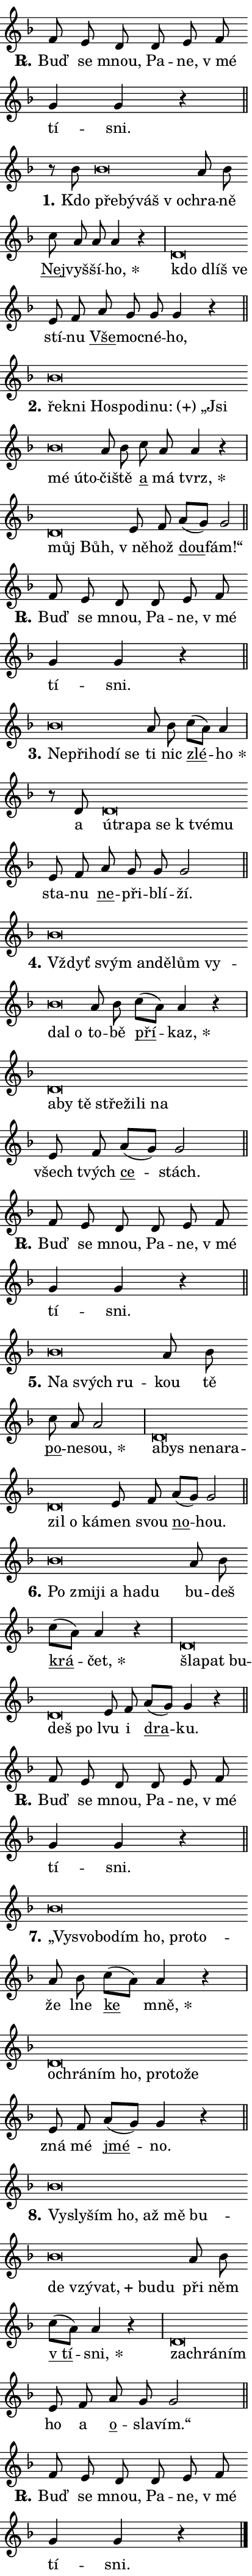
\version "2.24.0"
\header { tagline = "" }
\paper {
  indent = 0\cm
  top-margin = 0\cm
  right-margin = 0.13\cm % to fit lyric hyphens
  bottom-margin = 0\cm
  left-margin = 0\cm
  paper-width = 7\cm
  page-breaking = #ly:one-page-breaking
  system-system-spacing.basic-distance = #11
  score-system-spacing.basic-distance = #11
  ragged-last = ##f
}


%% Author: Thomas Morley
%% https://lists.gnu.org/archive/html/lilypond-user/2020-05/msg00002.html
#(define (line-position grob)
"Returns position of @var[grob} in current system:
   @code{'start}, if at first time-step
   @code{'end}, if at last time-step
   @code{'middle} otherwise
"
  (let* ((col (ly:item-get-column grob))
         (ln (ly:grob-object col 'left-neighbor))
         (rn (ly:grob-object col 'right-neighbor))
         (col-to-check-left (if (ly:grob? ln) ln col))
         (col-to-check-right (if (ly:grob? rn) rn col))
         (break-dir-left
           (and
             (ly:grob-property col-to-check-left 'non-musical #f)
             (ly:item-break-dir col-to-check-left)))
         (break-dir-right
           (and
             (ly:grob-property col-to-check-right 'non-musical #f)
             (ly:item-break-dir col-to-check-right))))
        (cond ((eqv? 1 break-dir-left) 'start)
              ((eqv? -1 break-dir-right) 'end)
              (else 'middle))))

#(define (tranparent-at-line-position vctor)
  (lambda (grob)
  "Relying on @code{line-position} select the relevant enry from @var{vctor}.
Used to determine transparency,"
    (case (line-position grob)
      ((end) (not (vector-ref vctor 0)))
      ((middle) (not (vector-ref vctor 1)))
      ((start) (not (vector-ref vctor 2))))))

noteHeadBreakVisibility =
#(define-music-function (break-visibility)(vector?)
"Makes @code{NoteHead}s transparent relying on @var{break-visibility}"
#{
  \override NoteHead.transparent =
    #(tranparent-at-line-position break-visibility)
#})

#(define delete-ledgers-for-transparent-note-heads
  (lambda (grob)
    "Reads whether a @code{NoteHead} is transparent.
If so this @code{NoteHead} is removed from @code{'note-heads} from
@var{grob}, which is supposed to be @code{LedgerLineSpanner}.
As a result ledgers are not printed for this @code{NoteHead}"
    (let* ((nhds-array (ly:grob-object grob 'note-heads))
           (nhds-list
             (if (ly:grob-array? nhds-array)
                 (ly:grob-array->list nhds-array)
                 '()))
           ;; Relies on the transparent-property being done before
           ;; Staff.LedgerLineSpanner.after-line-breaking is executed.
           ;; This is fragile ...
           (to-keep
             (remove
               (lambda (nhd)
                 (ly:grob-property nhd 'transparent #f))
               nhds-list)))
      ;; TODO find a better method to iterate over grob-arrays, similiar
      ;; to filter/remove etc for lists
      ;; For now rebuilt from scratch
      (set! (ly:grob-object grob 'note-heads)  '())
      (for-each
        (lambda (nhd)
          (ly:pointer-group-interface::add-grob grob 'note-heads nhd))
        to-keep))))

squashNotes = {
  \override NoteHead.X-extent = #'(-0.2 . 0.2)
  \override NoteHead.Y-extent = #'(-0.75 . 0)
  \override NoteHead.stencil =
    #(lambda (grob)
       (let ((pos (ly:grob-property grob 'staff-position)))
         (begin
           (if (< pos -7) (display "ERROR: Lower brevis then expected\n") (display "OK: Expected brevis position\n"))
           (if (<= pos -6) ly:text-interface::print ly:note-head::print))))
}
unSquashNotes = {
  \revert NoteHead.X-extent
  \revert NoteHead.Y-extent
  \revert NoteHead.stencil
}

hideNotes = \noteHeadBreakVisibility #begin-of-line-visible
unHideNotes = \noteHeadBreakVisibility #all-visible

% work-around for resetting accidentals
% https://lilypond.org/doc/v2.23/Documentation/notation/displaying-rhythms#unmetered-music
cadenzaMeasure = {
  \cadenzaOff
  \partial 1024 s1024
  \cadenzaOn
}

#(define-markup-command (accent layout props text) (markup?)
  "Underline accented syllable"
  (interpret-markup layout props
    #{\markup \override #'(offset . 4.3) \underline { #text }#}))

responsum = \markup \concat {
  "R" \hspace #-1.05 \path #0.1 #'((moveto 0 0.07) (lineto 0.9 0.8)) \hspace #0.05 "."
}

spaceSize = #0.6828661417322834 % exact space size for TeX Gyre Schola

\layout {
  \context {
    \Staff
    \remove "Time_signature_engraver"
    \override LedgerLineSpanner.after-line-breaking = #delete-ledgers-for-transparent-note-heads
  }
  \context {
    \Lyrics {
      \override LyricSpace.minimum-distance = \spaceSize
      \override LyricText.font-name = #"TeX Gyre Schola"
      \override LyricText.font-size = 1
      \override StanzaNumber.font-name = #"TeX Gyre Schola Bold"
      \override StanzaNumber.font-size = 1
    }
  }
  \context {
    \Score 
    \override NoteHead.text =
      #(lambda (grob) 
        (let ((pos (ly:grob-property grob 'staff-position)))
          #{\markup {
            \combine
              \halign #-0.55 \raise #(if (= pos -6) 0 0.5) \override #'(thickness . 2) \draw-line #'(3.2 . 0)
              \musicglyph "noteheads.sM1"
          }#}))
  }
}

% magnetic-lyrics.ily
%
%   written by
%     Jean Abou Samra <jean@abou-samra.fr>
%     Werner Lemberg <wl@gnu.org>
%
%   adapted by
%     Jiri Hon <jiri.hon@gmail.com>
%
% Version 2022-Apr-15

% https://www.mail-archive.com/lilypond-user@gnu.org/msg149350.html

#(define (Left_hyphen_pointer_engraver context)
   "Collect syllable-hyphen-syllable occurrences in lyrics and store
them in properties.  This engraver only looks to the left.  For
example, if the lyrics input is @code{foo -- bar}, it does the
following.

@itemize @bullet
@item
Set the @code{text} property of the @code{LyricHyphen} grob between
@q{foo} and @q{bar} to @code{foo}.

@item
Set the @code{left-hyphen} property of the @code{LyricText} grob with
text @q{foo} to the @code{LyricHyphen} grob between @q{foo} and
@q{bar}.
@end itemize

Use this auxiliary engraver in combination with the
@code{lyric-@/text::@/apply-@/magnetic-@/offset!} hook."
   (let ((hyphen #f)
         (text #f))
     (make-engraver
      (acknowledgers
       ((lyric-syllable-interface engraver grob source-engraver)
        (set! text grob)))
      (end-acknowledgers
       ((lyric-hyphen-interface engraver grob source-engraver)
        ;(when (not (grob::has-interface grob 'lyric-space-interface))
          (set! hyphen grob)));)
      ((stop-translation-timestep engraver)
       (when (and text hyphen)
         (ly:grob-set-object! text 'left-hyphen hyphen))
       (set! text #f)
       (set! hyphen #f)))))

#(define (lyric-text::apply-magnetic-offset! grob)
   "If the space between two syllables is less than the value in
property @code{LyricText@/.details@/.squash-threshold}, move the right
syllable to the left so that it gets concatenated with the left
syllable.

Use this function as a hook for
@code{LyricText@/.after-@/line-@/breaking} if the
@code{Left_@/hyphen_@/pointer_@/engraver} is active."
   (let ((hyphen (ly:grob-object grob 'left-hyphen #f)))
     (when hyphen
       (let ((left-text (ly:spanner-bound hyphen LEFT)))
         (when (grob::has-interface left-text 'lyric-syllable-interface)
           (let* ((common (ly:grob-common-refpoint grob left-text X))
                  (this-x-ext (ly:grob-extent grob common X))
                  (left-x-ext
                   (begin
                     ;; Trigger magnetism for left-text.
                     (ly:grob-property left-text 'after-line-breaking)
                     (ly:grob-extent left-text common X)))
                  ;; `delta` is the gap width between two syllables.
                  (delta (- (interval-start this-x-ext)
                            (interval-end left-x-ext)))
                  (details (ly:grob-property grob 'details))
                  (threshold (assoc-get 'squash-threshold details 0.2)))
             (when (< delta threshold)
               (let* (;; We have to manipulate the input text so that
                      ;; ligatures crossing syllable boundaries are not
                      ;; disabled.  For languages based on the Latin
                      ;; script this is essentially a beautification.
                      ;; However, for non-Western scripts it can be a
                      ;; necessity.
                      (lt (ly:grob-property left-text 'text))
                      (rt (ly:grob-property grob 'text))
                      (is-space (grob::has-interface hyphen 'lyric-space-interface))
                      (space (if is-space " " ""))
                      (extra-delta (if is-space spaceSize 0))
                      ;; Append new syllable.
                      (ltrt-space (if (and (string? lt) (string? rt))
                                (string-append lt space rt)
                                (make-concat-markup (list lt space rt))))
                      ;; Right-align `ltrt` to the right side.
                      (ltrt-space-markup (grob-interpret-markup
                               grob
                               (make-translate-markup
                                (cons (interval-length this-x-ext) 0)
                                (make-right-align-markup ltrt-space)))))
                 (begin
                   ;; Don't print `left-text`.
                   (ly:grob-set-property! left-text 'stencil #f)
                   ;; Set text and stencil (which holds all collected
                   ;; syllables so far) and shift it to the left.
                   (ly:grob-set-property! grob 'text ltrt-space)
                   (ly:grob-set-property! grob 'stencil ltrt-space-markup)
                   (ly:grob-translate-axis! grob (- (- delta extra-delta)) X))))))))))


#(define (lyric-hyphen::displace-bounds-first grob)
   ;; Make very sure this callback isn't triggered too early.
   (let ((left (ly:spanner-bound grob LEFT))
         (right (ly:spanner-bound grob RIGHT)))
     (ly:grob-property left 'after-line-breaking)
     (ly:grob-property right 'after-line-breaking)
     (ly:lyric-hyphen::print grob)))

squashThreshold = #0.4

\layout {
  \context {
    \Lyrics
    \consists #Left_hyphen_pointer_engraver
    \override LyricText.after-line-breaking =
      #lyric-text::apply-magnetic-offset!
    \override LyricHyphen.stencil = #lyric-hyphen::displace-bounds-first
    \override LyricText.details.squash-threshold = \squashThreshold
    \override LyricHyphen.minimum-distance = 0
    \override LyricHyphen.minimum-length = \squashThreshold
  }
}

squashText = \override LyricText.details.squash-threshold = 9999
unSquashText = \override LyricText.details.squash-threshold = \squashThreshold

leftText = \override LyricText.self-alignment-X = #LEFT
unLeftText = \revert LyricText.self-alignment-X

starOffset = #(lambda (grob) 
                (let ((x_offset (ly:self-alignment-interface::aligned-on-x-parent grob)))
                  (if (= x_offset 0) 0 (+ x_offset 1.2))))

star = #(define-music-function (syllable)(string?)
"Append star separator at the end of a syllable"
#{
  \once \override LyricText.X-offset = #starOffset
  \lyricmode { \markup {
    #syllable
    \override #'((font-name . "TeX Gyre Schola Bold")) \hspace #0.2 \lower #0.65 \larger "*"
  } }
#})

starAccent = #(define-music-function (syllable)(string?)
"Append star separator at the end of a syllable and make accent"
#{
  \once \override LyricText.X-offset = #starOffset
  \lyricmode { \markup {
    \accent #syllable
    \override #'((font-name . "TeX Gyre Schola Bold")) \hspace #0.2 \lower #0.65 \larger "*"
  } }
#})

breath = #(define-music-function (syllable)(string?)
"Append breathing indicator at the end of a syllable"
#{
  \lyricmode { \markup { #syllable "+" } }
#})

optionalBreath = #(define-music-function (syllable)(string?)
"Append optional breathing indicator at the end of a syllable"
#{
  \lyricmode { \markup { #syllable "(+)" } }
#})


\score {
    <<
        \new Voice = "melody" { \cadenzaOn \key f \major \relative { f'8 e d \bar "" d e f \bar "" g4 g r \cadenzaMeasure \bar "||" \break } }
        \new Lyrics \lyricsto "melody" { \lyricmode { \set stanza = \responsum
Buď se mnou, Pa -- ne, "v mé" tí -- sni. } }
    >>
    \layout {}
}

\score {
    <<
        \new Voice = "melody" { \cadenzaOn \key f \major \relative { r8 bes' \squashNotes bes\breve*1/16 \hideNotes \breve*1/16 \bar "" \breve*1/16 \breve*1/16 \bar "" \unHideNotes \unSquashNotes a8 bes \bar "" c a a a4 r \cadenzaMeasure \bar "|" \squashNotes d,\breve*1/16 \hideNotes \breve*1/16 \breve*1/16 \bar "" \unHideNotes \unSquashNotes e8 f \bar "" a g g g4 r \cadenzaMeasure \bar "||" \break } }
        \new Lyrics \lyricsto "melody" { \lyricmode { \set stanza = "1."
Kdo \leftText pře -- \squashText bý -- váš "v o" -- \unLeftText \unSquashText chra -- ně \markup \accent Nej -- vyš -- ší -- \star ho, \leftText kdo \squashText dlíš ve \unLeftText \unSquashText stí -- nu \markup \accent Vše -- moc -- né -- ho, } }
    >>
    \layout {}
}

\score {
    <<
        \new Voice = "melody" { \cadenzaOn \key f \major \relative { \squashNotes bes'\breve*1/16 \hideNotes \breve*1/16 \bar "" \breve*1/16 \bar "" \breve*1/16 \bar "" \breve*1/16 \bar "" \breve*1/16 \bar "" \breve*1/16 \bar "" \breve*1/16 \bar "" \breve*1/16 \breve*1/16 \bar "" \unHideNotes \unSquashNotes a8 bes \bar "" c a a4 r \cadenzaMeasure \bar "|" \squashNotes d,\breve*1/16 \hideNotes \breve*1/16 \bar "" \unHideNotes \unSquashNotes e8 f \bar "" a[( g)] g2 \cadenzaMeasure \bar "||" \break } }
        \new Lyrics \lyricsto "melody" { \lyricmode { \set stanza = "2."
\leftText řek -- \squashText ni Ho -- spo -- di -- \optionalBreath nu: „Jsi mé ú -- to -- \unLeftText \unSquashText či -- ště \markup \accent a má \star tvrz, \leftText můj \squashText Bůh, \unLeftText \unSquashText "v ně" -- hož \markup \accent dou -- fám!“ } }
    >>
    \layout {}
}

\score {
    <<
        \new Voice = "melody" { \cadenzaOn \key f \major \relative { f'8 e d \bar "" d e f \bar "" g4 g r \cadenzaMeasure \bar "||" \break } }
        \new Lyrics \lyricsto "melody" { \lyricmode { \set stanza = \responsum
Buď se mnou, Pa -- ne, "v mé" tí -- sni. } }
    >>
    \layout {}
}

\score {
    <<
        \new Voice = "melody" { \cadenzaOn \key f \major \relative { \squashNotes bes'\breve*1/16 \hideNotes \breve*1/16 \bar "" \breve*1/16 \bar "" \breve*1/16 \breve*1/16 \bar "" \unHideNotes \unSquashNotes a8 bes \bar "" c[( a)] a4 \cadenzaMeasure \bar "|" r8 d, \squashNotes d\breve*1/16 \hideNotes \breve*1/16 \bar "" \breve*1/16 \bar "" \breve*1/16 \bar "" \breve*1/16 \breve*1/16 \bar "" \unHideNotes \unSquashNotes e8 f \bar "" a g g g2 \cadenzaMeasure \bar "||" \break } }
        \new Lyrics \lyricsto "melody" { \lyricmode { \set stanza = "3."
\leftText Ne -- \squashText při -- ho -- dí se \unLeftText \unSquashText ti nic \markup \accent zlé -- \star ho a \leftText ú -- \squashText tra -- pa se "k tvé" -- mu \unLeftText \unSquashText sta -- nu \markup \accent ne -- při -- blí -- ží. } }
    >>
    \layout {}
}

\score {
    <<
        \new Voice = "melody" { \cadenzaOn \key f \major \relative { \squashNotes bes'\breve*1/16 \hideNotes \breve*1/16 \bar "" \breve*1/16 \bar "" \breve*1/16 \bar "" \breve*1/16 \bar "" \breve*1/16 \bar "" \breve*1/16 \breve*1/16 \bar "" \unHideNotes \unSquashNotes a8 bes \bar "" c[( a)] a4 r \cadenzaMeasure \bar "|" \squashNotes d,\breve*1/16 \hideNotes \breve*1/16 \bar "" \breve*1/16 \bar "" \breve*1/16 \bar "" \breve*1/16 \bar "" \breve*1/16 \breve*1/16 \bar "" \unHideNotes \unSquashNotes e8 f \bar "" a[( g)] g2 \cadenzaMeasure \bar "||" \break } }
        \new Lyrics \lyricsto "melody" { \lyricmode { \set stanza = "4."
\leftText Vždyť \squashText svým an -- dě -- lům vy -- dal o \unLeftText \unSquashText to -- bě \markup \accent pří -- \star kaz, \leftText a -- \squashText by tě stře -- ži -- li na \unLeftText \unSquashText všech tvých \markup \accent ce -- stách. } }
    >>
    \layout {}
}

\score {
    <<
        \new Voice = "melody" { \cadenzaOn \key f \major \relative { f'8 e d \bar "" d e f \bar "" g4 g r \cadenzaMeasure \bar "||" \break } }
        \new Lyrics \lyricsto "melody" { \lyricmode { \set stanza = \responsum
Buď se mnou, Pa -- ne, "v mé" tí -- sni. } }
    >>
    \layout {}
}

\score {
    <<
        \new Voice = "melody" { \cadenzaOn \key f \major \relative { \squashNotes bes'\breve*1/16 \hideNotes \breve*1/16 \breve*1/16 \bar "" \unHideNotes \unSquashNotes a8 bes \bar "" c a a2 \cadenzaMeasure \bar "|" \squashNotes d,\breve*1/16 \hideNotes \breve*1/16 \bar "" \breve*1/16 \bar "" \breve*1/16 \bar "" \breve*1/16 \bar "" \breve*1/16 \bar "" \breve*1/16 \breve*1/16 \bar "" \unHideNotes \unSquashNotes e8 f \bar "" a[( g)] g2 \cadenzaMeasure \bar "||" \break } }
        \new Lyrics \lyricsto "melody" { \lyricmode { \set stanza = "5."
\leftText Na \squashText svých ru -- \unLeftText \unSquashText kou tě \markup \accent po -- ne -- \star sou, \leftText a -- \squashText bys ne -- na -- ra -- zil o ká -- \unLeftText \unSquashText men svou \markup \accent no -- hou. } }
    >>
    \layout {}
}

\score {
    <<
        \new Voice = "melody" { \cadenzaOn \key f \major \relative { \squashNotes bes'\breve*1/16 \hideNotes \breve*1/16 \bar "" \breve*1/16 \bar "" \breve*1/16 \bar "" \breve*1/16 \breve*1/16 \bar "" \unHideNotes \unSquashNotes a8 bes \bar "" c[( a)] a4 r \cadenzaMeasure \bar "|" \squashNotes d,\breve*1/16 \hideNotes \breve*1/16 \bar "" \breve*1/16 \bar "" \breve*1/16 \breve*1/16 \bar "" \unHideNotes \unSquashNotes e8 f \bar "" a[( g)] g4 r \cadenzaMeasure \bar "||" \break } }
        \new Lyrics \lyricsto "melody" { \lyricmode { \set stanza = "6."
\leftText Po \squashText zmi -- ji a ha -- du \unLeftText \unSquashText bu -- deš \markup \accent krá -- \star čet, \leftText šla -- \squashText pat bu -- deš po \unLeftText \unSquashText lvu i \markup \accent dra -- ku. } }
    >>
    \layout {}
}

\score {
    <<
        \new Voice = "melody" { \cadenzaOn \key f \major \relative { f'8 e d \bar "" d e f \bar "" g4 g r \cadenzaMeasure \bar "||" \break } }
        \new Lyrics \lyricsto "melody" { \lyricmode { \set stanza = \responsum
Buď se mnou, Pa -- ne, "v mé" tí -- sni. } }
    >>
    \layout {}
}

\score {
    <<
        \new Voice = "melody" { \cadenzaOn \key f \major \relative { \squashNotes bes'\breve*1/16 \hideNotes \breve*1/16 \bar "" \breve*1/16 \bar "" \breve*1/16 \bar "" \breve*1/16 \bar "" \breve*1/16 \breve*1/16 \bar "" \unHideNotes \unSquashNotes a8 bes \bar "" c[( a)] a4 r \cadenzaMeasure \bar "|" \squashNotes d,\breve*1/16 \hideNotes \breve*1/16 \bar "" \breve*1/16 \bar "" \breve*1/16 \bar "" \breve*1/16 \bar "" \breve*1/16 \breve*1/16 \bar "" \unHideNotes \unSquashNotes e8 f \bar "" a[( g)] g4 r \cadenzaMeasure \bar "||" \break } }
        \new Lyrics \lyricsto "melody" { \lyricmode { \set stanza = "7."
\leftText „Vy -- \squashText svo -- bo -- dím ho, pro -- to -- \unLeftText \unSquashText že lne \markup \accent ke \star mně, \leftText o -- \squashText chrá -- ním ho, pro -- to -- že \unLeftText \unSquashText zná mé \markup \accent jmé -- no. } }
    >>
    \layout {}
}

\score {
    <<
        \new Voice = "melody" { \cadenzaOn \key f \major \relative { \squashNotes bes'\breve*1/16 \hideNotes \breve*1/16 \bar "" \breve*1/16 \bar "" \breve*1/16 \bar "" \breve*1/16 \bar "" \breve*1/16 \bar "" \breve*1/16 \bar "" \breve*1/16 \bar "" \breve*1/16 \bar "" \breve*1/16 \bar "" \breve*1/16 \breve*1/16 \bar "" \unHideNotes \unSquashNotes a8 bes \bar "" c[( a)] a4 r \cadenzaMeasure \bar "|" \squashNotes d,\breve*1/16 \hideNotes \breve*1/16 \breve*1/16 \bar "" \unHideNotes \unSquashNotes e8 f \bar "" a g g2 \cadenzaMeasure \bar "||" \break } }
        \new Lyrics \lyricsto "melody" { \lyricmode { \set stanza = "8."
\leftText Vy -- \squashText sly -- ším ho, až mě bu -- de vzý -- \breath "vat," bu -- du \unLeftText \unSquashText při něm \markup \accent "v tí" -- \star sni, \leftText za -- \squashText chrá -- ním \unLeftText \unSquashText ho a \markup \accent o -- sla -- vím.“ } }
    >>
    \layout {}
}

\score {
    <<
        \new Voice = "melody" { \cadenzaOn \key f \major \relative { f'8 e d \bar "" d e f \bar "" g4 g r \cadenzaMeasure \bar "||" \break } \bar "|." }
        \new Lyrics \lyricsto "melody" { \lyricmode { \set stanza = \responsum
Buď se mnou, Pa -- ne, "v mé" tí -- sni. } }
    >>
    \layout {}
}
